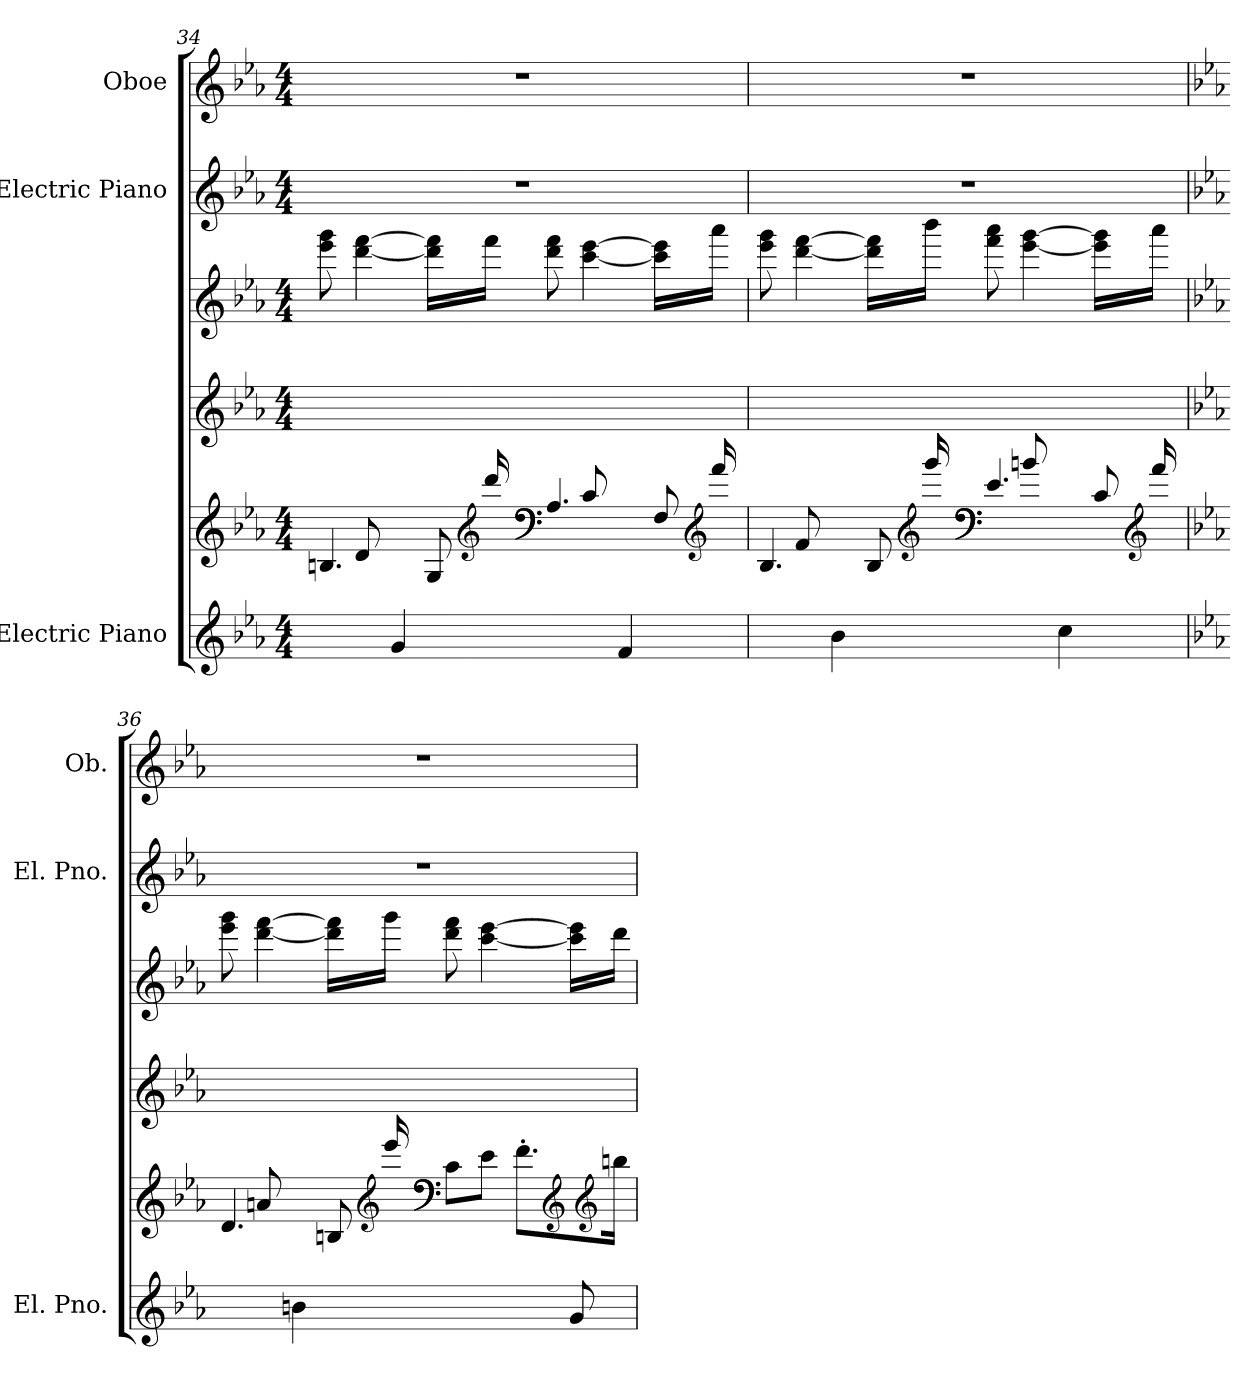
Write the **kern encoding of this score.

**kern	**kern	**kern	**kern	**kern	**kern
*part3	*part3	*part3	*part3	*part2	*part1
*staff6	*staff5	*staff4	*staff3	*staff2	*staff1
*I"Electric Piano	*	*	*	*I"Electric Piano	*I"Oboe
*I'El. Pno.	*	*	*	*I'El. Pno.	*I'Ob.
*clefG2	*clefG2	*clefG2	*clefG2	*clefG2	*clefG2
*k[b-e-a-]	*k[b-e-a-]	*k[b-e-a-]	*k[b-e-a-]	*k[b-e-a-]	*k[b-e-a-]
*M4/4	*M4/4	*M4/4	*M4/4	*M4/4	*M4/4
=34	=34	=34	=34	=34	=34
*	*^	*	*	*	*
4ryy	4.Bn/	8ryy	1ryy	8eee-\ 8ggg\	1r	1r
.	.	8d/	.	[4ddd\ [4fff\	.	.
4g/	.	8ryy	.	.	.	.
.	8G/	16ryy	.	16ddd\] 16fff\]LL	.	.
*	*clefG2	*	*	*	*	*
.	.	16ddd/	.	16fff\JJ	.	.
*	*clefF4	*	*	*	*	*
4ryy	4.A-/	8ryy	.	8ddd\ 8fff\	.	.
.	.	8c/	.	[4ccc\ [4eee-\	.	.
4f/	.	8ryy	.	.	.	.
.	8F/	16ryy	.	16ccc\] 16eee-\]LL	.	.
*	*clefG2	*	*	*	*	*
.	.	16fff/	.	16aaa-\JJ	.	.
=35	=35	=35	=35	=35	=35	=35
4ryy	4.B-/	8ryy	1ryy	8eee-\ 8ggg\	1r	1r
.	.	8f/	.	[4ddd\ [4fff\	.	.
4b-\	.	8ryy	.	.	.	.
.	8B-/	16ryy	.	16ddd\] 16fff\]LL	.	.
*	*clefG2	*	*	*	*	*
.	.	16ggg/	.	16bbb-\JJ	.	.
*	*clefF4	*	*	*	*	*
4ryy	4.e-/	8ryy	.	8fff\ 8aaa-\	.	.
.	.	8bn/	.	[4eee-\ [4ggg\	.	.
4cc\	.	8ryy	.	.	.	.
.	8c/	16ryy	.	16eee-\] 16ggg\]LL	.	.
*	*clefG2	*	*	*	*	*
.	.	16fff/	.	16aaa-\JJ	.	.
!!LO:PB:g=z
=36	=36	=36	=36	=36	=36	=36
*k[b-e-a-]	*k[b-e-a-]	*	*k[b-e-a-]	*k[b-e-a-]	*k[b-e-a-]	*k[b-e-a-]
4ryy	4.d/	8ryy	1ryy	8eee-\ 8ggg\	1r	1r
.	.	8an/	.	[4ddd\ [4fff\	.	.
4bn\	.	8ryy	.	.	.	.
.	8Bn/	16ryy	.	16ddd\] 16fff\]LL	.	.
*	*clefG2	*	*	*	*	*
.	.	16eee-/	.	16ggg\JJ	.	.
*	*clefF4	*	*	*	*	*
4ryy	2ryy	8c\L	.	8ddd\ 8fff\	.	.
.	.	8e-\J	.	[4ccc\ [4eee-\	.	.
8ryy	.	8.f'\L	.	.	.	.
*	*clefG2	*	*	*	*	*
8g/	.	.	.	16ccc\] 16eee-\]LL	.	.
.	.	16bbn\Jk	.	16ddd\JJ	.	.
*	*v	*v	*	*	*	*
=	=	=	=	=	=
*-	*-	*-	*-	*-	*-
